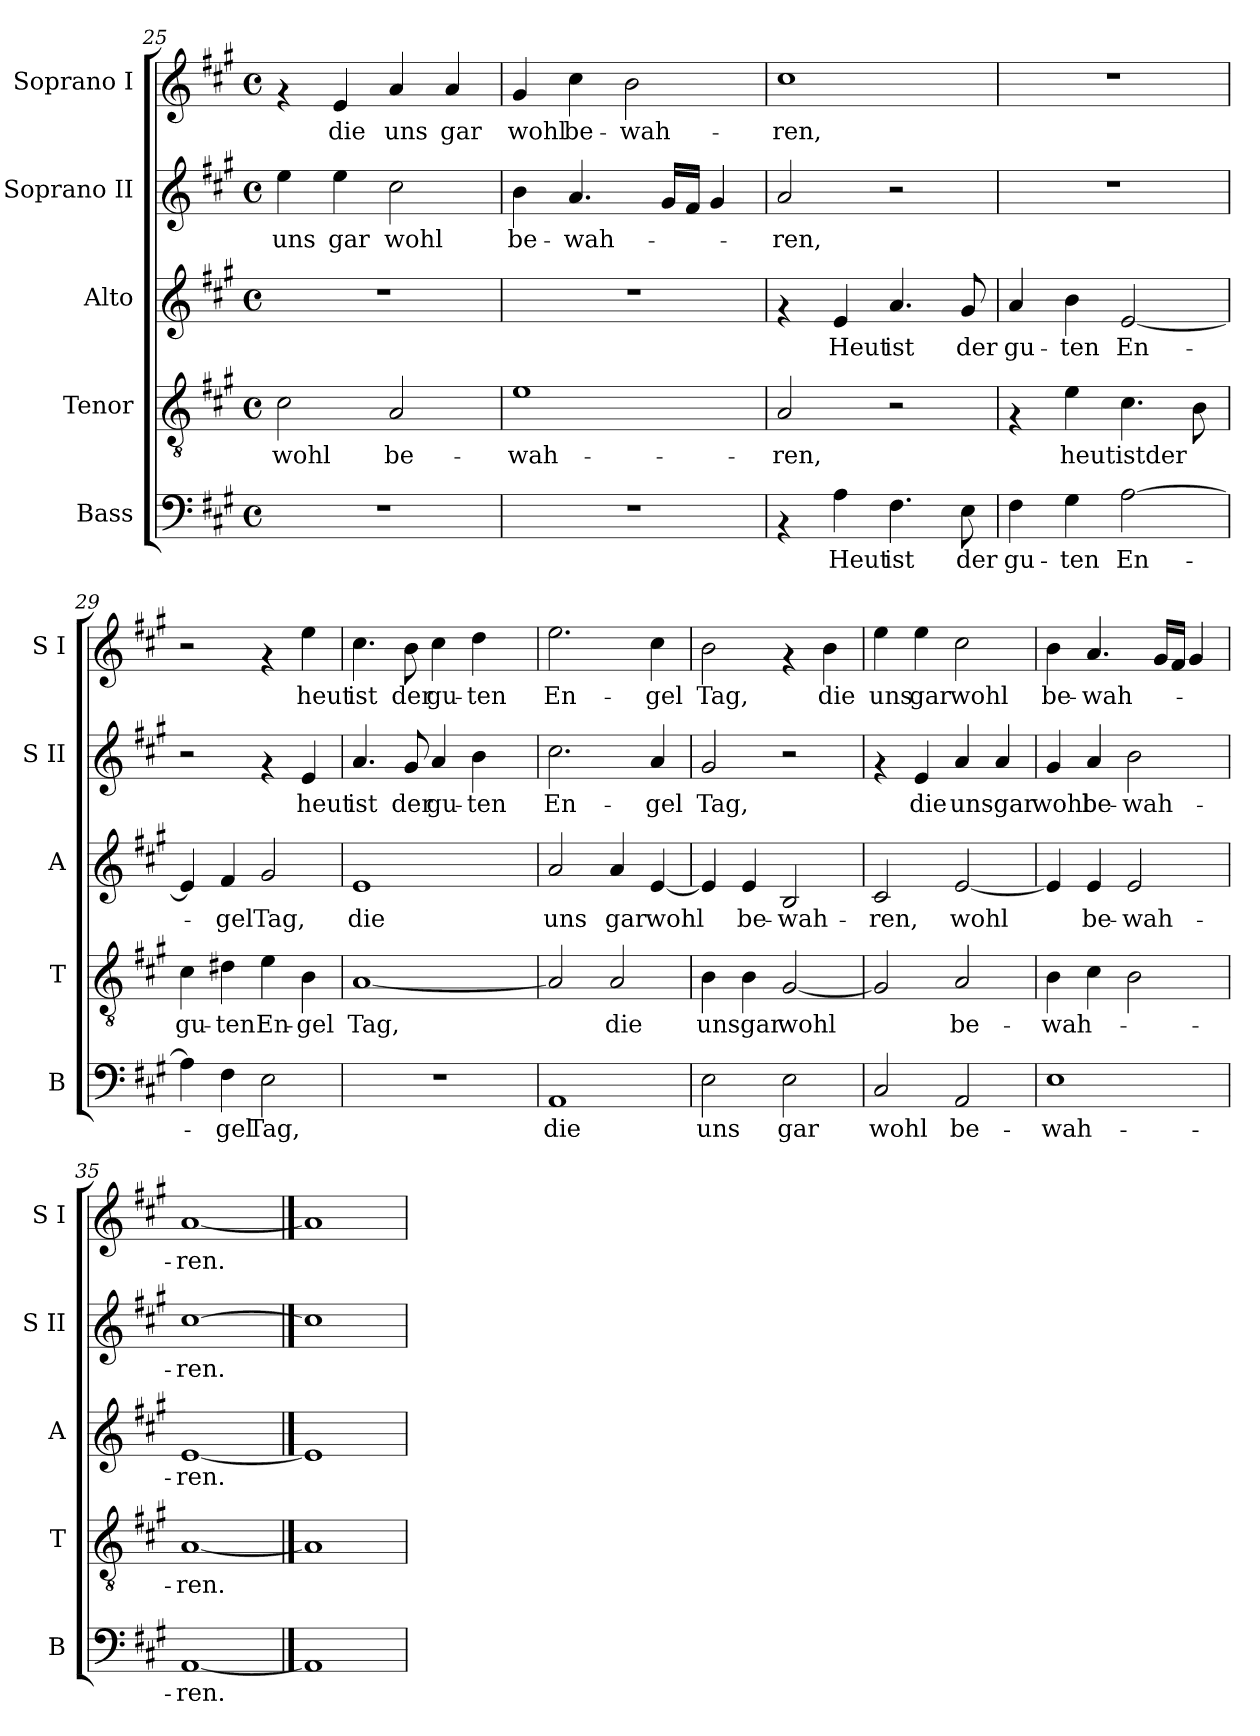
**kern	**text	**kern	**text	**kern	**text	**kern	**text	**kern	**text
*part5	*part5	*part4	*part4	*part3	*part3	*part2	*part2	*part1	*part1
*staff5	*staff5	*staff4	*staff4	*staff3	*staff3	*staff2	*staff2	*staff1	*staff1
*I"Bass	*	*I"Tenor	*	*I"Alto	*	*I"Soprano II	*	*I"Soprano I	*
*I'B	*	*I'T	*	*I'A	*	*I'S II	*	*I'S I	*
*clefF4	*	*clefGv2	*	*clefG2	*	*clefG2	*	*clefG2	*
*k[f#c#g#]	*	*k[f#c#g#]	*	*k[f#c#g#]	*	*k[f#c#g#]	*	*k[f#c#g#]	*
*A:	*	*A:	*	*A:	*	*A:	*	*A:	*
*M4/4	*	*M4/4	*	*M4/4	*	*M4/4	*	*M4/4	*
*met(c)	*	*met(c)	*	*met(c)	*	*met(c)	*	*met(c)	*
=25	=25	=25	=25	=25	=25	=25	=25	=25	=25
!	!	!	!LO:LY:b	!	!	!	!LO:LY:b	!	!
1r	.	2c#\	wohl	1r	.	4ee\	uns	4rf	.
!	!	!	!	!	!	!	!LO:LY:b	!	!LO:LY:b
.	.	.	.	.	.	4ee\	gar	4e/	die
!	!	!	!LO:LY:b	!	!	!	!LO:LY:b	!	!LO:LY:b
.	.	2A/	be-	.	.	2cc#\	wohl	4a/	uns
!	!	!	!	!	!	!	!	!	!LO:LY:b
.	.	.	.	.	.	.	.	4a/	gar
=26	=26	=26	=26	=26	=26	=26	=26	=26	=26
!	!	!	!LO:LY:b	!	!	!	!LO:LY:b	!	!LO:LY:b
1r	.	1e	-wah-	1r	.	4b\	be-	4g#/	wohl
!	!	!	!	!	!	!	!LO:LY:b	!	!LO:LY:b
.	.	.	.	.	.	4.a/	-wah-	4cc#\	be-
!	!	!	!	!	!	!	!	!	!LO:LY:b
.	.	.	.	.	.	.	.	2b\	-wah-
.	.	.	.	.	.	16g#/LL	.	.	.
.	.	.	.	.	.	16f#/JJ	.	.	.
.	.	.	.	.	.	4g#/	.	.	.
=27	=27	=27	=27	=27	=27	=27	=27	=27	=27
!	!	!	!LO:LY:b	!	!	!	!LO:LY:b	!	!LO:LY:b
4rAA	.	2A/	-ren,	4rf	.	2a/	-ren,	1cc#	-ren,
!	!LO:LY:b	!	!	!	!LO:LY:b	!	!	!	!
4A\	Heut	.	.	4e/	Heut	.	.	.	.
!	!LO:LY:b	!	!	!	!LO:LY:b	!	!	!	!
4.F#\	ist	2r	.	4.a/	ist	2r	.	.	.
!	!LO:LY:b	!	!	!	!LO:LY:b	!	!	!	!
8E\	der	.	.	8g#/	der	.	.	.	.
!!LO:PB:g=z
=28	=28	=28	=28	=28	=28	=28	=28	=28	=28
!	!LO:LY:b	!	!	!	!LO:LY:b	!	!	!	!
4F#\	gu-	4rF	.	4a/	gu-	1r	.	1r	.
!	!LO:LY:b	!	!LO:LY:b	!	!LO:LY:b	!	!	!	!
4G#\	-ten	4e\	heutistder	4b\	-ten	.	.	.	.
!	!LO:LY:b	!	!	!	!LO:LY:b	!	!	!	!
[>2A\	En-	4.c#\	.	[<2e/	En-	.	.	.	.
.	.	8B\	.	.	.	.	.	.	.
=29	=29	=29	=29	=29	=29	=29	=29	=29	=29
!	!	!	!LO:LY:b	!	!	!	!	!	!
4A\]	.	4c#\	gu-	4e/]	.	2r	.	2r	.
!	!LO:LY:b	!	!LO:LY:b	!	!LO:LY:b	!	!	!	!
4F#\	-gel	4d#X\	-ten	4f#/	-gelTag,	.	.	.	.
!	!LO:LY:b	!	!LO:LY:b	!	!	!	!	!	!
2E\	Tag,	4e\	En-	2g#/	.	4rf	.	4rf	.
!	!	!	!LO:LY:b	!	!	!	!LO:LY:b	!	!LO:LY:b
.	.	4B\	-gel	.	.	4e/	heut	4ee\	heut
=30	=30	=30	=30	=30	=30	=30	=30	=30	=30
!	!	!	!LO:LY:b	!	!LO:LY:b	!	!LO:LY:b	!	!LO:LY:b
1r	.	[<1A	Tag,	1e	die	4.a/	ist	4.cc#\	ist
!	!	!	!	!	!	!	!LO:LY:b	!	!LO:LY:b
.	.	.	.	.	.	8g#/	der	8b\	der
!	!	!	!	!	!	!	!LO:LY:b	!	!LO:LY:b
.	.	.	.	.	.	4a/	gu-	4cc#\	gu-
!	!	!	!	!	!	!	!LO:LY:b	!	!LO:LY:b
.	.	.	.	.	.	4b\	-ten	4dd\	-ten
=31	=31	=31	=31	=31	=31	=31	=31	=31	=31
!	!LO:LY:b	!	!	!	!LO:LY:b	!	!LO:LY:b	!	!LO:LY:b
1AA	die	2A/]	.	2a/	uns	2.cc#\	En-	2.ee\	En-
!	!	!	!LO:LY:b	!	!LO:LY:b	!	!	!	!
.	.	2A/	die	4a/	gar	.	.	.	.
!	!	!	!	!	!LO:LY:b	!	!LO:LY:b	!	!LO:LY:b
.	.	.	.	[<4e/	wohl	4a/	-gel	4cc#\	-gel
=32	=32	=32	=32	=32	=32	=32	=32	=32	=32
!	!LO:LY:b	!	!LO:LY:b	!	!	!	!LO:LY:b	!	!LO:LY:b
2E\	uns	4B\	unsgar	4e/]	.	2g#/	Tag,	2b\	Tag,
!	!	!	!	!	!LO:LY:b	!	!	!	!
.	.	4B\	.	4e/	be-	.	.	.	.
!	!LO:LY:b	!	!LO:LY:b	!	!LO:LY:b	!	!	!	!
2E\	gar	[<2G#/	wohl	2B/	-wah-	2r	.	4rf	.
!	!	!	!	!	!	!	!	!	!LO:LY:b
.	.	.	.	.	.	.	.	4b\	die
=33	=33	=33	=33	=33	=33	=33	=33	=33	=33
!	!LO:LY:b	!	!	!	!LO:LY:b	!	!	!	!LO:LY:b
2C#/	wohl	2G#/]	.	2c#/	-ren,	4rf	.	4ee\	uns
!	!	!	!	!	!	!	!LO:LY:b	!	!LO:LY:b
.	.	.	.	.	.	4e/	die	4ee\	gar
!	!LO:LY:b	!	!LO:LY:b	!	!LO:LY:b	!	!LO:LY:b	!	!LO:LY:b
2AA/	be-	2A/	be-	[<2e/	wohl	4a/	unsgar	2cc#\	wohl
.	.	.	.	.	.	4a/	.	.	.
=34	=34	=34	=34	=34	=34	=34	=34	=34	=34
!	!LO:LY:b	!	!LO:LY:b	!	!	!	!LO:LY:b	!	!LO:LY:b
1E	-wah-	4B\	-wah-	4e/]	.	4g#/	wohl	4b\	be-
!	!	!	!	!	!LO:LY:b	!	!LO:LY:b	!	!LO:LY:b
.	.	4c#\	.	4e/	be-	4a/	be-	4.a/	-wah-
!	!	!	!	!	!LO:LY:b	!	!LO:LY:b	!	!
.	.	2B\	.	2e/	-wah-	2b\	-wah-	.	.
.	.	.	.	.	.	.	.	16g#/LL	.
.	.	.	.	.	.	.	.	16f#/JJ	.
.	.	.	.	.	.	.	.	4g#/	.
=35	=35	=35	=35	=35	=35	=35	=35	=35	=35
!	!LO:LY:b	!	!LO:LY:b	!	!LO:LY:b	!	!LO:LY:b	!	!LO:LY:b
[1AA	-ren.	[1A	-ren.	[1e	-ren.	[1cc#	-ren.	[1a	-ren.
==36	==36	==36	==36	==36	==36	==36	==36	==36	==36
1AA]	.	1A]	.	1e]	.	1cc#]	.	1a]	.
=	=	=	=	=	=	=	=	=	=
*-	*-	*-	*-	*-	*-	*-	*-	*-	*-
